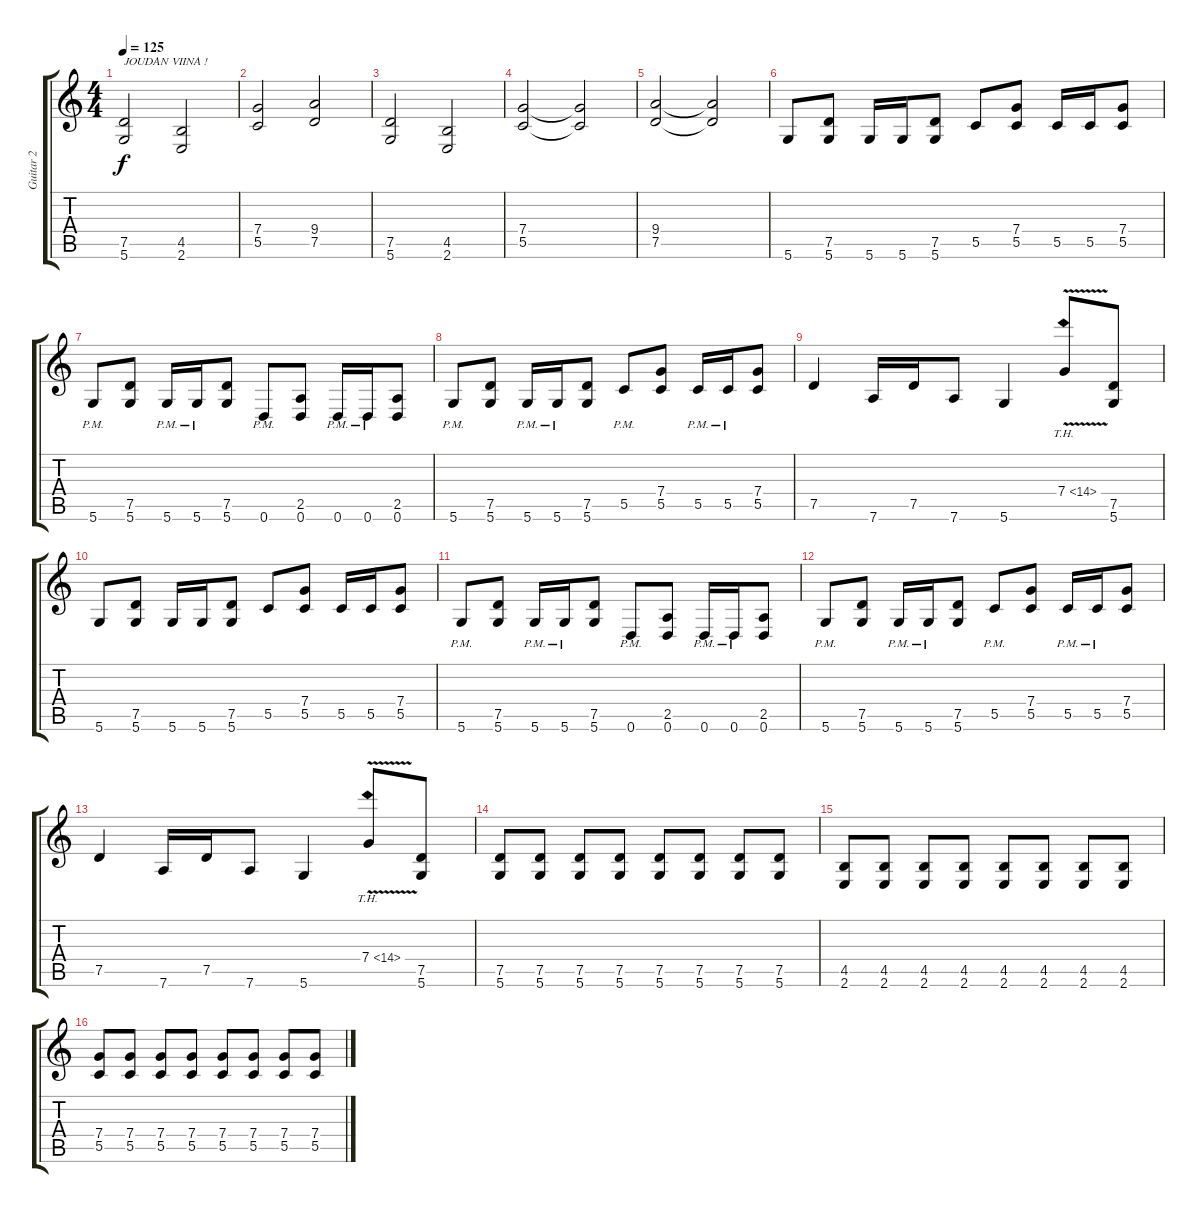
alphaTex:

\track ("Guitar 2" "Guitar 2") {instrument overdrivenguitar}
\staff {score tabs}
\tuning (D4 A3 F3 C3 G2 D2) {hide}
\ts (4 4)
\tempo 125
\clef g2
\ks c
(7.5 5.6).2{txt "JOUDAN VIINA !" dy f} (4.5 2.6).2 |
(7.4 5.5).2 (9.4 7.5).2 |
(7.5 5.6).2 (4.5 2.6).2 |
(7.4 5.5).2 (7.4{t} 5.5{t}).2 |
(9.4 7.5).2 (9.4{t} 7.5{t}).2 |
5.6.8 (7.5 5.6).8 5.6.16 5.6.16 (7.5 5.6).8 5.5.8 (7.4 5.5).8 5.5.16 5.5.16 (7.4 5.5).8 |
5.6{pm}.8 (7.5 5.6).8 5.6{pm}.16 5.6{pm}.16 (7.5 5.6).8 0.6{pm}.8 (2.5 0.6).8 0.6{pm}.16 0.6{pm}.16 (2.5 0.6).8 |
5.6{pm}.8 (7.5 5.6).8 5.6{pm}.16 5.6{pm}.16 (7.5 5.6).8 5.5{pm}.8 (7.4 5.5).8 5.5{pm}.16 5.5{pm}.16 (7.4 5.5).8 |
7.5.4 7.6.16 7.5.16 7.6.8 5.6.4 7.4{th 7 v}.8 (7.5 5.6).8 |
5.6.8 (7.5 5.6).8 5.6.16 5.6.16 (7.5 5.6).8 5.5.8 (7.4 5.5).8 5.5.16 5.5.16 (7.4 5.5).8 |
5.6{pm}.8 (7.5 5.6).8 5.6{pm}.16 5.6{pm}.16 (7.5 5.6).8 0.6{pm}.8 (2.5 0.6).8 0.6{pm}.16 0.6{pm}.16 (2.5 0.6).8 |
5.6{pm}.8 (7.5 5.6).8 5.6{pm}.16 5.6{pm}.16 (7.5 5.6).8 5.5{pm}.8 (7.4 5.5).8 5.5{pm}.16 5.5{pm}.16 (7.4 5.5).8 |
7.5.4 7.6.16 7.5.16 7.6.8 5.6.4 7.4{th 7 v}.8 (7.5 5.6).8 |
(7.5 5.6).8 (7.5 5.6).8 (7.5 5.6).8 (7.5 5.6).8 (7.5 5.6).8 (7.5 5.6).8 (7.5 5.6).8 (7.5 5.6).8 |
(4.5 2.6).8 (4.5 2.6).8 (4.5 2.6).8 (4.5 2.6).8 (4.5 2.6).8 (4.5 2.6).8 (4.5 2.6).8 (4.5 2.6).8 |
(7.4 5.5).8 (7.4 5.5).8 (7.4 5.5).8 (7.4 5.5).8 (7.4 5.5).8 (7.4 5.5).8 (7.4 5.5).8 (7.4 5.5).8
